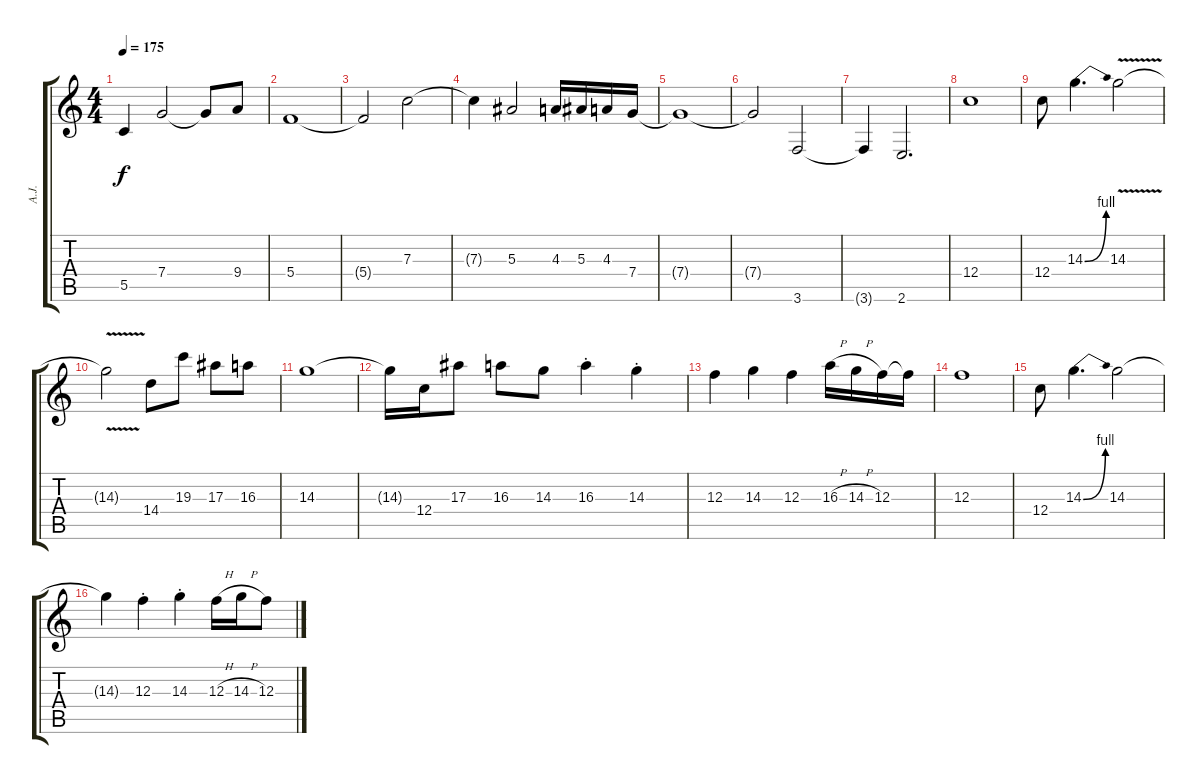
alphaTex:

\track ("A.J." "A.J.") {instrument overdrivenguitar}
\staff {score tabs}
\tuning (D4 A3 F3 C3 G2 D2) {hide}
\ts (4 4)
\tempo 175
\clef g2
\ks c
5.5{t}.4{dy f} 7.4.2 7.4{t}.8 9.4.8 |
5.4.1 |
5.4{t}.2 7.3.2 |
7.3{t}.4 5.3.2 4.3.16 5.3.16 4.3.16 7.4.16 |
7.4{t}.1 |
7.4{t}.2 3.6.2 |
3.6{t}.4 2.6.2{d} |
12.4.1{instrument overdrivenguitar} |
12.4.8 14.3{be (bend 0 0 60 4)}.4{d} 14.3{v}.2 |
14.3{t}.2 14.4.8 19.3.8 17.3.8 16.3.8 |
14.3.1 |
14.3{t}.16 12.4.16 17.3.8 16.3.8 14.3.8 16.3{st}.4 14.3{st}.4 |
12.3.4 14.3.4 12.3.4 16.3{h}.16 14.3{h}.16 12.3.16 12.3{t}.16 |
12.3.1 |
12.4.8 14.3{be (bend 0 0 60 4)}.4{d} 14.3.2 |
14.3{t}.4 12.3{st}.4 14.3{st}.4 12.3{h}.16 14.3{h}.16 12.3.8
